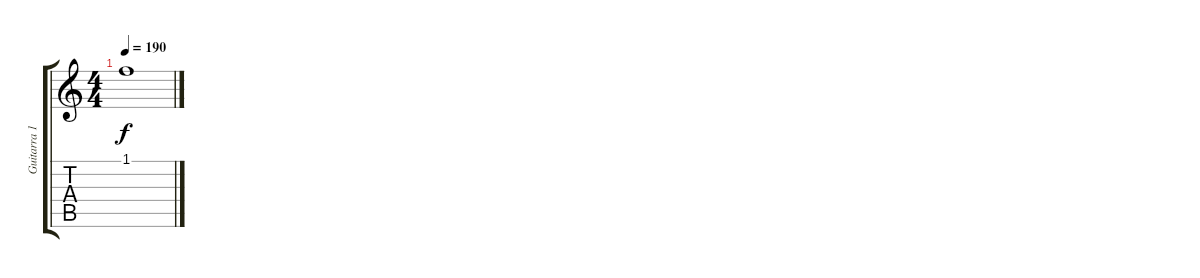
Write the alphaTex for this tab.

\track ("Guitarra 1" "Guitarra 1") {instrument distortionguitar}
\staff {score tabs}
\tuning (E4 B3 G3 D3 A2 E2) {hide}
\ts (4 4)
\tempo 190
\clef g2
\ks c
1.1{t}.1{dy f}
